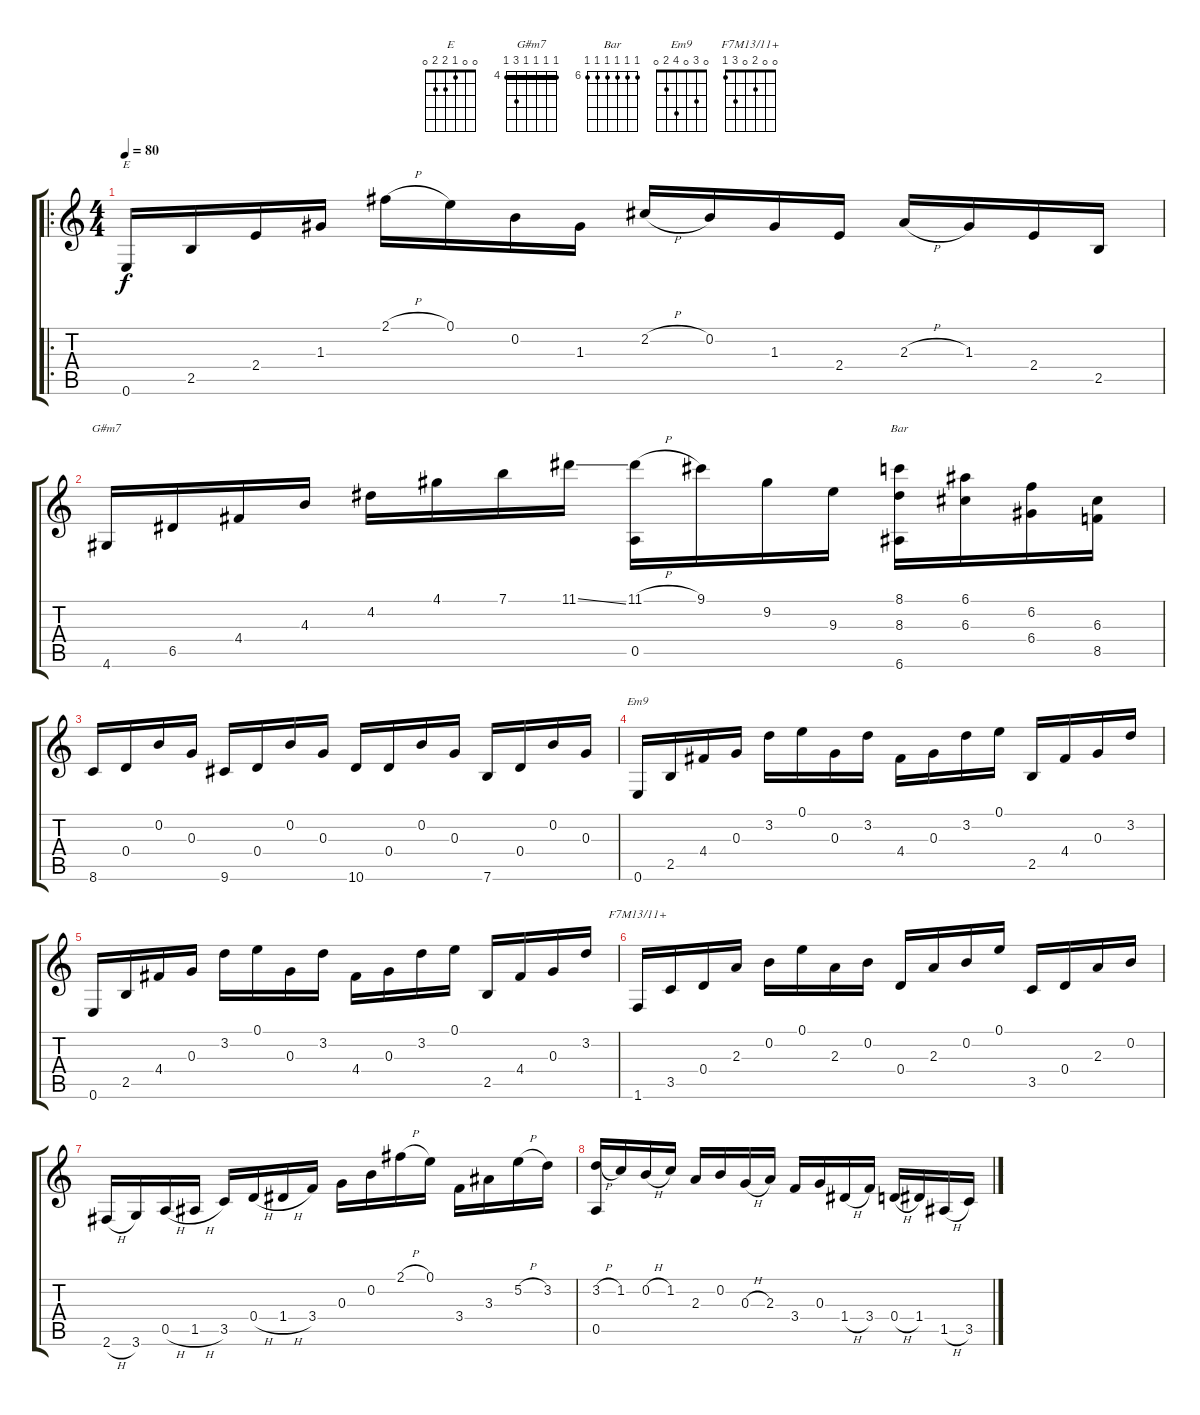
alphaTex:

\track "" {instrument acousticguitarnylon}
\staff {score tabs}
\tuning (E4 B3 G3 D3 A2 E2) {hide}
\chord ("E" 0 0 1 2 2 0)
\chord ("G#m7" 4 4 4 4 6 4) {firstfret 4 barre 4}
\chord ("Bar" 6 6 6 6 6 6) {firstfret 6}
\chord ("Em9" 0 3 0 4 2 0)
\chord ("F7M13/11+" 0 0 2 0 3 1)
\ro
\ts (4 4)
\tempo 80
\clef g2
\ks c
0.6.16{ch "E" dy f instrument acousticguitarnylon} 2.5.16 2.4.16 1.3.16 2.1{h}.16 0.1.16 0.2.16 1.3.16 2.2{h}.16 0.2.16 1.3.16 2.4.16 2.3{h}.16 1.3.16 2.4.16 2.5.16 |
4.6.16{ch "G#m7"} 6.5.16 4.4.16 4.3.16 4.2.16 4.1.16 7.1.16 11.1{ss}.16 (11.1{h} 0.5).16 9.1.16 9.2.16 9.3.16 (8.1 8.3 6.6).16{ch "Bar"} (6.1 6.3).16 (6.2 6.4).16 (6.3 8.5).16 |
8.6.16 0.4.16 0.2.16 0.3.16 9.6.16 0.4.16 0.2.16 0.3.16 10.6.16 0.4.16 0.2.16 0.3.16 7.6.16 0.4.16 0.2.16 0.3.16 |
0.6.16{ch "Em9"} 2.5.16 4.4.16 0.3.16 3.2.16 0.1.16 0.3.16 3.2.16 4.4.16 0.3.16 3.2.16 0.1.16 2.5.16 4.4.16 0.3.16 3.2.16 |
0.6.16 2.5.16 4.4.16 0.3.16 3.2.16 0.1.16 0.3.16 3.2.16 4.4.16 0.3.16 3.2.16 0.1.16 2.5.16 4.4.16 0.3.16 3.2.16 |
1.6.16{ch "F7M13/11+"} 3.5.16 0.4.16 2.3.16 0.2.16 0.1.16 2.3.16 0.2.16 0.4.16 2.3.16 0.2.16 0.1.16 3.5.16 0.4.16 2.3.16 0.2.16 |
2.6{h}.16 3.6.16 0.5{h}.16 1.5{h}.16 3.5.16 0.4{h}.16 1.4{h}.16 3.4.16 0.3.16 0.2.16 2.1{h}.16 0.1.16 3.4.16 3.3.16 5.2{h}.16 3.2.16 |
(3.2{h} 0.5).16 1.2.16 0.2{h}.16 1.2.16 2.3.16 0.2.16 0.3{h}.16 2.3.16 3.4.16 0.3.16 1.4{h}.16 3.4.16 0.4{h}.16 1.4.16 1.5{h}.16 3.5.16
